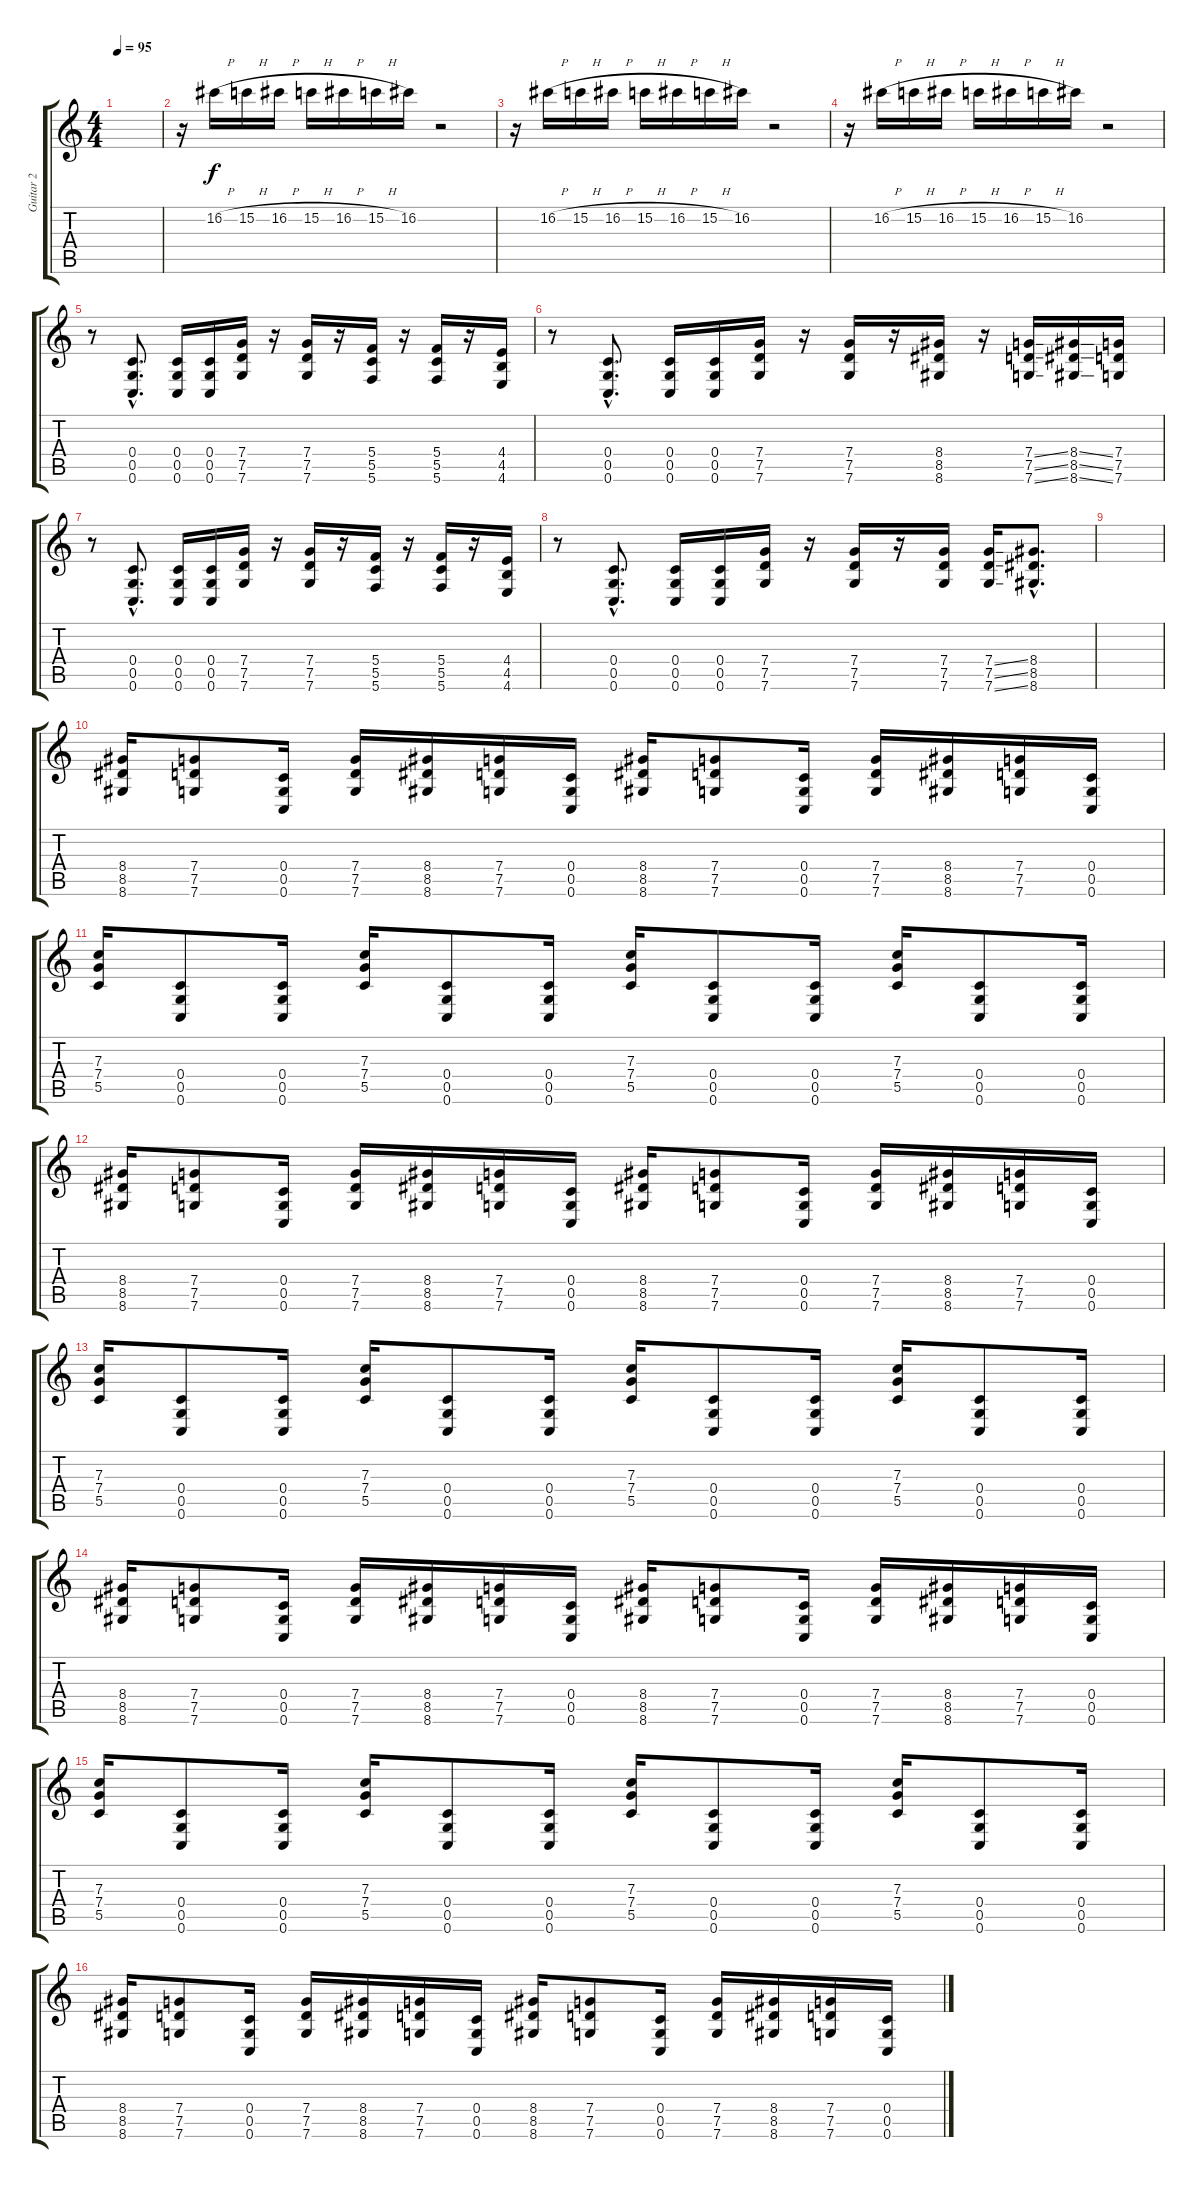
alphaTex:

\track ("Guitar 2" "Guitar 2") {instrument distortionguitar}
\staff {score tabs}
\tuning (D4 A3 F3 C3 G2 C2) {hide}
\ts (4 4)
\tempo 95
\clef g2
\ks c
|
r.16 16.2{h}.16 15.2{h}.16 16.2{h}.16 15.2{h}.16 16.2{h}.16 15.2{h}.16 16.2.16 r.2 |
r.16 16.2{h}.16 15.2{h}.16 16.2{h}.16 15.2{h}.16 16.2{h}.16 15.2{h}.16 16.2.16 r.2 |
r.16 16.2{h}.16 15.2{h}.16 16.2{h}.16 15.2{h}.16 16.2{h}.16 15.2{h}.16 16.2.16 r.2 |
r.8 (0.4{hac} 0.5{hac} 0.6{hac}).8{d} (0.4 0.5 0.6).16 (0.4 0.5 0.6).16 (7.4 7.5 7.6).16 r.16 (7.4 7.5 7.6).16 r.16 (5.4 5.5 5.6).16 r.16 (5.4 5.5 5.6).16 r.16 (4.4 4.5 4.6).16 |
r.8 (0.4{hac} 0.5{hac} 0.6{hac}).8{d} (0.4 0.5 0.6).16 (0.4 0.5 0.6).16 (7.4 7.5 7.6).16 r.16 (7.4 7.5 7.6).16 r.16 (8.4 8.5 8.6).16 r.16 (7.4{ss} 7.5{ss} 7.6{ss}).16 (8.4{ss} 8.5{ss} 8.6{ss}).16 (7.4 7.5 7.6).16 |
r.8 (0.4{hac} 0.5{hac} 0.6{hac}).8{d} (0.4 0.5 0.6).16 (0.4 0.5 0.6).16 (7.4 7.5 7.6).16 r.16 (7.4 7.5 7.6).16 r.16 (5.4 5.5 5.6).16 r.16 (5.4 5.5 5.6).16 r.16 (4.4 4.5 4.6).16 |
r.8 (0.4{hac} 0.5{hac} 0.6{hac}).8{d} (0.4 0.5 0.6).16 (0.4 0.5 0.6).16 (7.4 7.5 7.6).16 r.16 (7.4 7.5 7.6).16 r.16 (7.4 7.5 7.6).16 (7.4{ss} 7.5{ss} 7.6{ss}).16 (8.4{hac} 8.5{hac} 8.6{hac}).8{d} |
|
(8.4 8.5 8.6).16 (7.4 7.5 7.6).8 (0.4 0.5 0.6).16 (7.4 7.5 7.6).16 (8.4 8.5 8.6).16 (7.4 7.5 7.6).16 (0.4 0.5 0.6).16 (8.4 8.5 8.6).16 (7.4 7.5 7.6).8 (0.4 0.5 0.6).16 (7.4 7.5 7.6).16 (8.4 8.5 8.6).16 (7.4 7.5 7.6).16 (0.4 0.5 0.6).16 |
(7.3 7.4 5.5).16 (0.4 0.5 0.6).8 (0.4 0.5 0.6).16 (7.3 7.4 5.5).16 (0.4 0.5 0.6).8 (0.4 0.5 0.6).16 (7.3 7.4 5.5).16 (0.4 0.5 0.6).8 (0.4 0.5 0.6).16 (7.3 7.4 5.5).16 (0.4 0.5 0.6).8 (0.4 0.5 0.6).16 |
(8.4 8.5 8.6).16 (7.4 7.5 7.6).8 (0.4 0.5 0.6).16 (7.4 7.5 7.6).16 (8.4 8.5 8.6).16 (7.4 7.5 7.6).16 (0.4 0.5 0.6).16 (8.4 8.5 8.6).16 (7.4 7.5 7.6).8 (0.4 0.5 0.6).16 (7.4 7.5 7.6).16 (8.4 8.5 8.6).16 (7.4 7.5 7.6).16 (0.4 0.5 0.6).16 |
(7.3 7.4 5.5).16 (0.4 0.5 0.6).8 (0.4 0.5 0.6).16 (7.3 7.4 5.5).16 (0.4 0.5 0.6).8 (0.4 0.5 0.6).16 (7.3 7.4 5.5).16 (0.4 0.5 0.6).8 (0.4 0.5 0.6).16 (7.3 7.4 5.5).16 (0.4 0.5 0.6).8 (0.4 0.5 0.6).16 |
(8.4 8.5 8.6).16 (7.4 7.5 7.6).8 (0.4 0.5 0.6).16 (7.4 7.5 7.6).16 (8.4 8.5 8.6).16 (7.4 7.5 7.6).16 (0.4 0.5 0.6).16 (8.4 8.5 8.6).16 (7.4 7.5 7.6).8 (0.4 0.5 0.6).16 (7.4 7.5 7.6).16 (8.4 8.5 8.6).16 (7.4 7.5 7.6).16 (0.4 0.5 0.6).16 |
(7.3 7.4 5.5).16 (0.4 0.5 0.6).8 (0.4 0.5 0.6).16 (7.3 7.4 5.5).16 (0.4 0.5 0.6).8 (0.4 0.5 0.6).16 (7.3 7.4 5.5).16 (0.4 0.5 0.6).8 (0.4 0.5 0.6).16 (7.3 7.4 5.5).16 (0.4 0.5 0.6).8 (0.4 0.5 0.6).16 |
(8.4 8.5 8.6).16 (7.4 7.5 7.6).8 (0.4 0.5 0.6).16 (7.4 7.5 7.6).16 (8.4 8.5 8.6).16 (7.4 7.5 7.6).16 (0.4 0.5 0.6).16 (8.4 8.5 8.6).16 (7.4 7.5 7.6).8 (0.4 0.5 0.6).16 (7.4 7.5 7.6).16 (8.4 8.5 8.6).16 (7.4 7.5 7.6).16 (0.4 0.5 0.6).16
